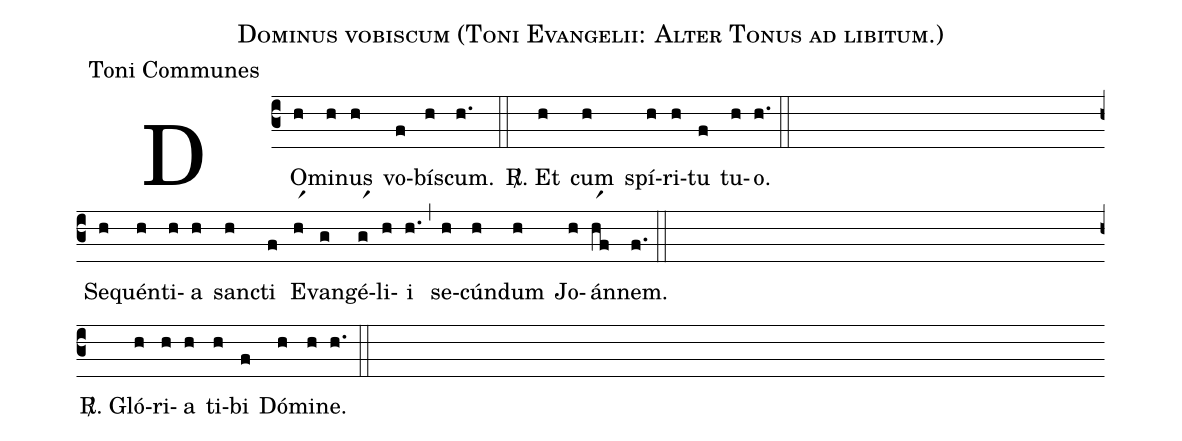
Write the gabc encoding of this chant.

name:Dominus vobiscum (Toni Evangelii: Alter Tonus ad libitum.);
office-part:Toni Communes;
%%
(c3) DO(h)mi(h)nus(h) vo(f)bís(h)cum.(h.) (::) <sp>R/</sp>. Et(h) cum(h) spí(h)ri(h)tu(f) tu(h)o.(h.) (::) (Z)
Se(h)quén(h)ti(h)a(h) san(h)cti(f) E(hr1)van(g)gé(gr1)li(h)i(h.) (,) se(h)cún(h)dum(h) Jo(h)án(hr1f)nem.(f.) (::) (Z)
<sp>R/</sp>. Gló(h)ri(h)a(h) ti(h)bi(f) Dó(h)mi(h)ne.(h.) (::)
